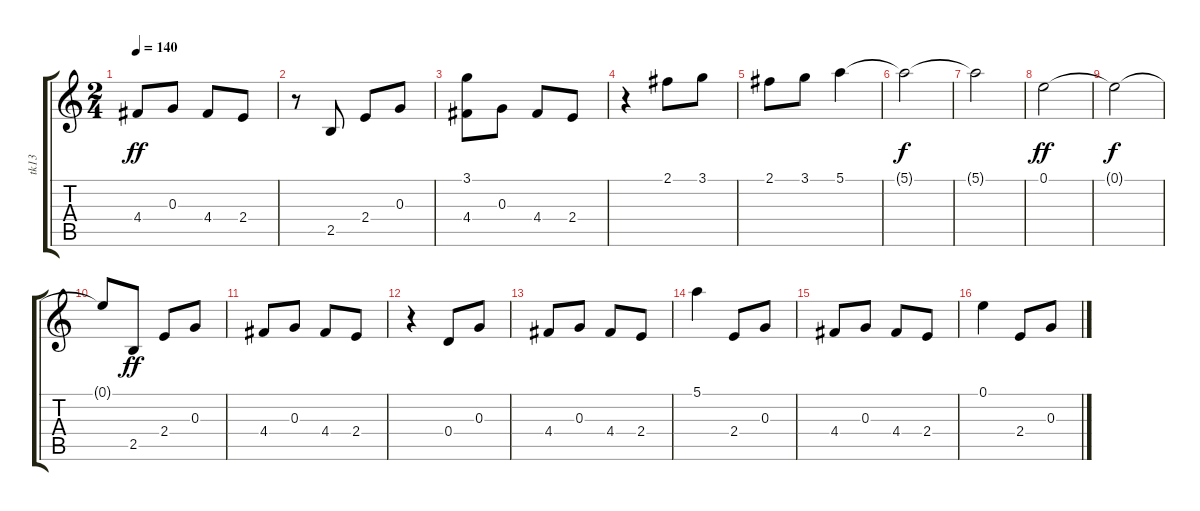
\track ("tk13" "tk13") {instrument electricguitarjazz}
\staff {score tabs}
\tuning (E4 B3 G3 D3 A2 E2) {hide}
\ts (2 4)
\tempo 140
\clef g2
\ks c
4.4.8{dy ff} 0.3.8 4.4.8 2.4.8 |
r.8 2.5.8 2.4.8 0.3.8 |
(3.1 4.4).8 0.3.8 4.4.8 2.4.8 |
r.4 2.1.8 3.1.8 |
2.1.8 3.1.8 5.1.4 |
5.1{t}.2{dy f} |
5.1{t}.2 |
0.1.2{dy ff} |
0.1{t}.2{dy f} |
0.1{t}.8 2.5.8{dy ff} 2.4.8 0.3.8 |
4.4.8 0.3.8 4.4.8 2.4.8 |
r.4 0.4.8 0.3.8 |
4.4.8 0.3.8 4.4.8 2.4.8 |
5.1.4 2.4.8 0.3.8 |
4.4.8 0.3.8 4.4.8 2.4.8 |
0.1.4 2.4.8 0.3.8
